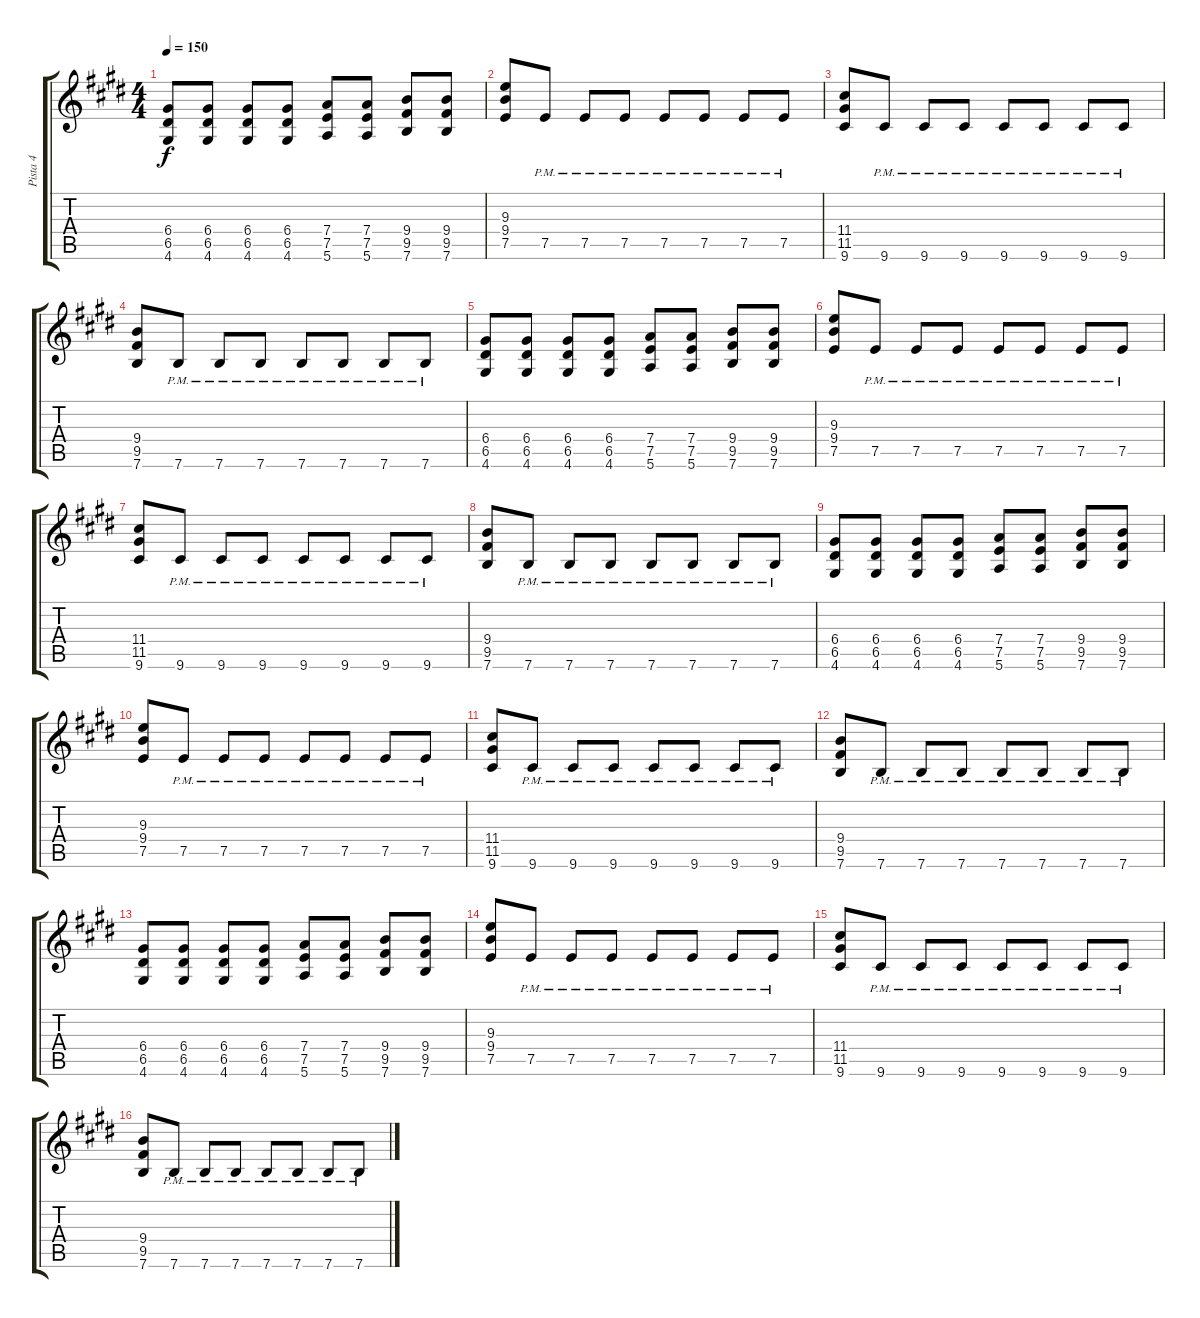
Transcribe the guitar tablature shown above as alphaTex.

\track ("Pista 4" "Pista 4") {instrument overdrivenguitar}
\staff {score tabs}
\tuning (E4 B3 G3 D3 A2 E2) {hide}
\ts (4 4)
\tempo 150
\clef g2
\ks e
(6.4 6.5 4.6).8{dy f} (6.4 6.5 4.6).8 (6.4 6.5 4.6).8 (6.4 6.5 4.6).8 (7.4 7.5 5.6).8 (7.4 7.5 5.6).8 (9.4 9.5 7.6).8 (9.4 9.5 7.6).8 |
(9.3 9.4 7.5).8 7.5{pm}.8 7.5{pm}.8 7.5{pm}.8 7.5{pm}.8 7.5{pm}.8 7.5{pm}.8 7.5{pm}.8 |
(11.4 11.5 9.6).8 9.6{pm}.8 9.6{pm}.8 9.6{pm}.8 9.6{pm}.8 9.6{pm}.8 9.6{pm}.8 9.6{pm}.8 |
(9.4 9.5 7.6).8 7.6{pm}.8 7.6{pm}.8 7.6{pm}.8 7.6{pm}.8 7.6{pm}.8 7.6{pm}.8 7.6{pm}.8 |
(6.4 6.5 4.6).8 (6.4 6.5 4.6).8 (6.4 6.5 4.6).8 (6.4 6.5 4.6).8 (7.4 7.5 5.6).8 (7.4 7.5 5.6).8 (9.4 9.5 7.6).8 (9.4 9.5 7.6).8 |
(9.3 9.4 7.5).8 7.5{pm}.8 7.5{pm}.8 7.5{pm}.8 7.5{pm}.8 7.5{pm}.8 7.5{pm}.8 7.5{pm}.8 |
(11.4 11.5 9.6).8 9.6{pm}.8 9.6{pm}.8 9.6{pm}.8 9.6{pm}.8 9.6{pm}.8 9.6{pm}.8 9.6{pm}.8 |
(9.4 9.5 7.6).8 7.6{pm}.8 7.6{pm}.8 7.6{pm}.8 7.6{pm}.8 7.6{pm}.8 7.6{pm}.8 7.6{pm}.8 |
(6.4 6.5 4.6).8 (6.4 6.5 4.6).8 (6.4 6.5 4.6).8 (6.4 6.5 4.6).8 (7.4 7.5 5.6).8 (7.4 7.5 5.6).8 (9.4 9.5 7.6).8 (9.4 9.5 7.6).8 |
(9.3 9.4 7.5).8 7.5{pm}.8 7.5{pm}.8 7.5{pm}.8 7.5{pm}.8 7.5{pm}.8 7.5{pm}.8 7.5{pm}.8 |
(11.4 11.5 9.6).8 9.6{pm}.8 9.6{pm}.8 9.6{pm}.8 9.6{pm}.8 9.6{pm}.8 9.6{pm}.8 9.6{pm}.8 |
(9.4 9.5 7.6).8 7.6{pm}.8 7.6{pm}.8 7.6{pm}.8 7.6{pm}.8 7.6{pm}.8 7.6{pm}.8 7.6{pm}.8 |
(6.4 6.5 4.6).8 (6.4 6.5 4.6).8 (6.4 6.5 4.6).8 (6.4 6.5 4.6).8 (7.4 7.5 5.6).8 (7.4 7.5 5.6).8 (9.4 9.5 7.6).8 (9.4 9.5 7.6).8 |
(9.3 9.4 7.5).8 7.5{pm}.8 7.5{pm}.8 7.5{pm}.8 7.5{pm}.8 7.5{pm}.8 7.5{pm}.8 7.5{pm}.8 |
(11.4 11.5 9.6).8 9.6{pm}.8 9.6{pm}.8 9.6{pm}.8 9.6{pm}.8 9.6{pm}.8 9.6{pm}.8 9.6{pm}.8 |
(9.4 9.5 7.6).8 7.6{pm}.8 7.6{pm}.8 7.6{pm}.8 7.6{pm}.8 7.6{pm}.8 7.6{pm}.8 7.6{pm}.8
